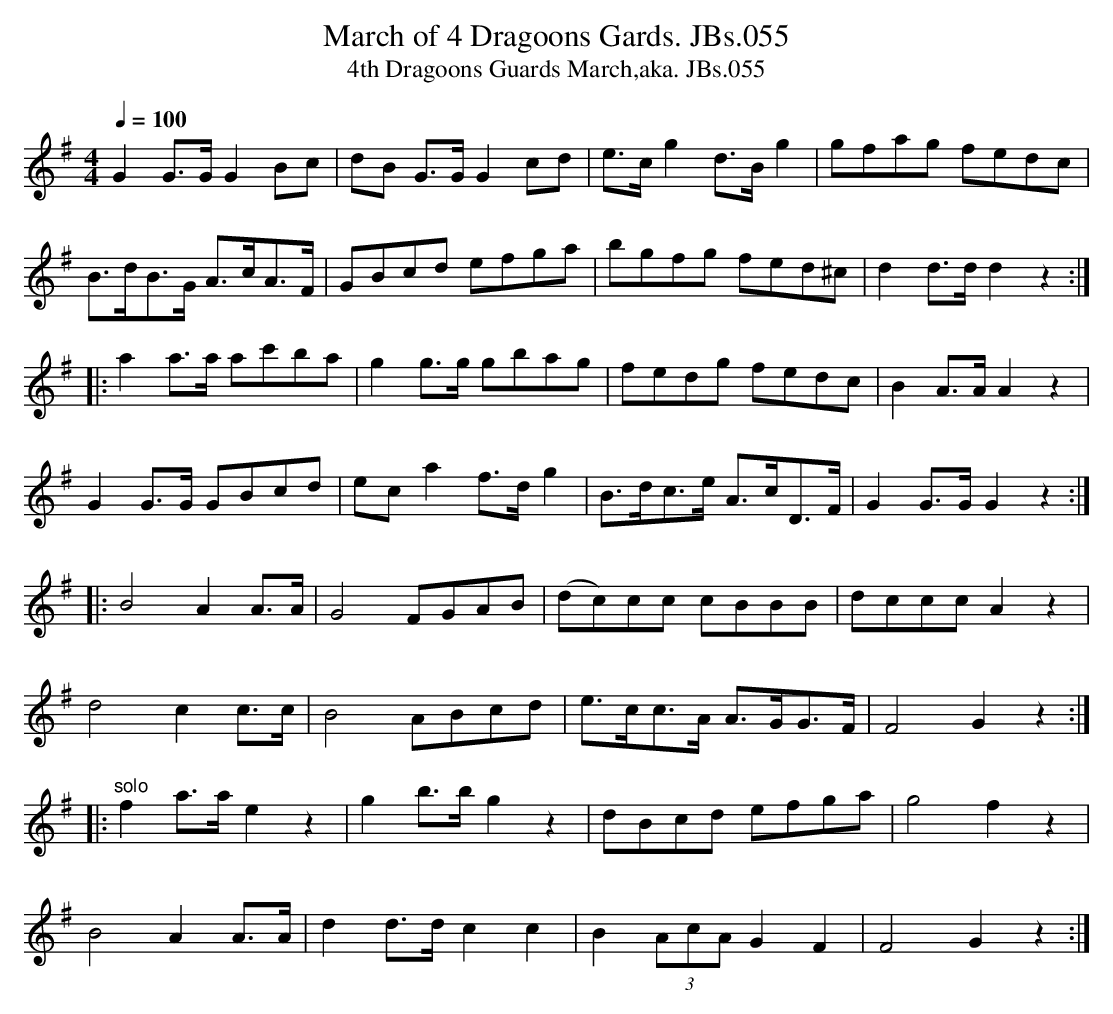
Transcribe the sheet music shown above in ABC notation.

X:1
T:March of 4 Dragoons Gards. JBs.055
T:4th Dragoons Guards March,aka. JBs.055
L:1/8
M:4/4
Q:1/4=100
K:G
G2G>GG2 Bc|dB G>G G2 cd|e>c g2d>Bg2|gfag fedc|!
B>dB>G A>cA>F|GBcd efga|bgfg fed^c|d2d>dd2 z2:|!
|:a2 a>a ac'ba|g2g>g gbag|fedg fedc|B2A>A A2z2|!
G2 G>G GBcd|ec a2f>d g2|B>dc>e A>cD>F|G2G>G G2z2:|!
|:B4A2A>A|G4FGAB|(dc)cc cBBB|dccc A2z2|!
d4 c2c>c|B4ABcd|e>cc>A A>GG>F|F4G2z2:|!
|:"solo"f2a>ae2z2|g2b>bg2z2|dBcd efga|g4f2z2|!
B4A2A>A|d2d>dc2c2|B2(3AcA G2F2|F4G2z2:|
